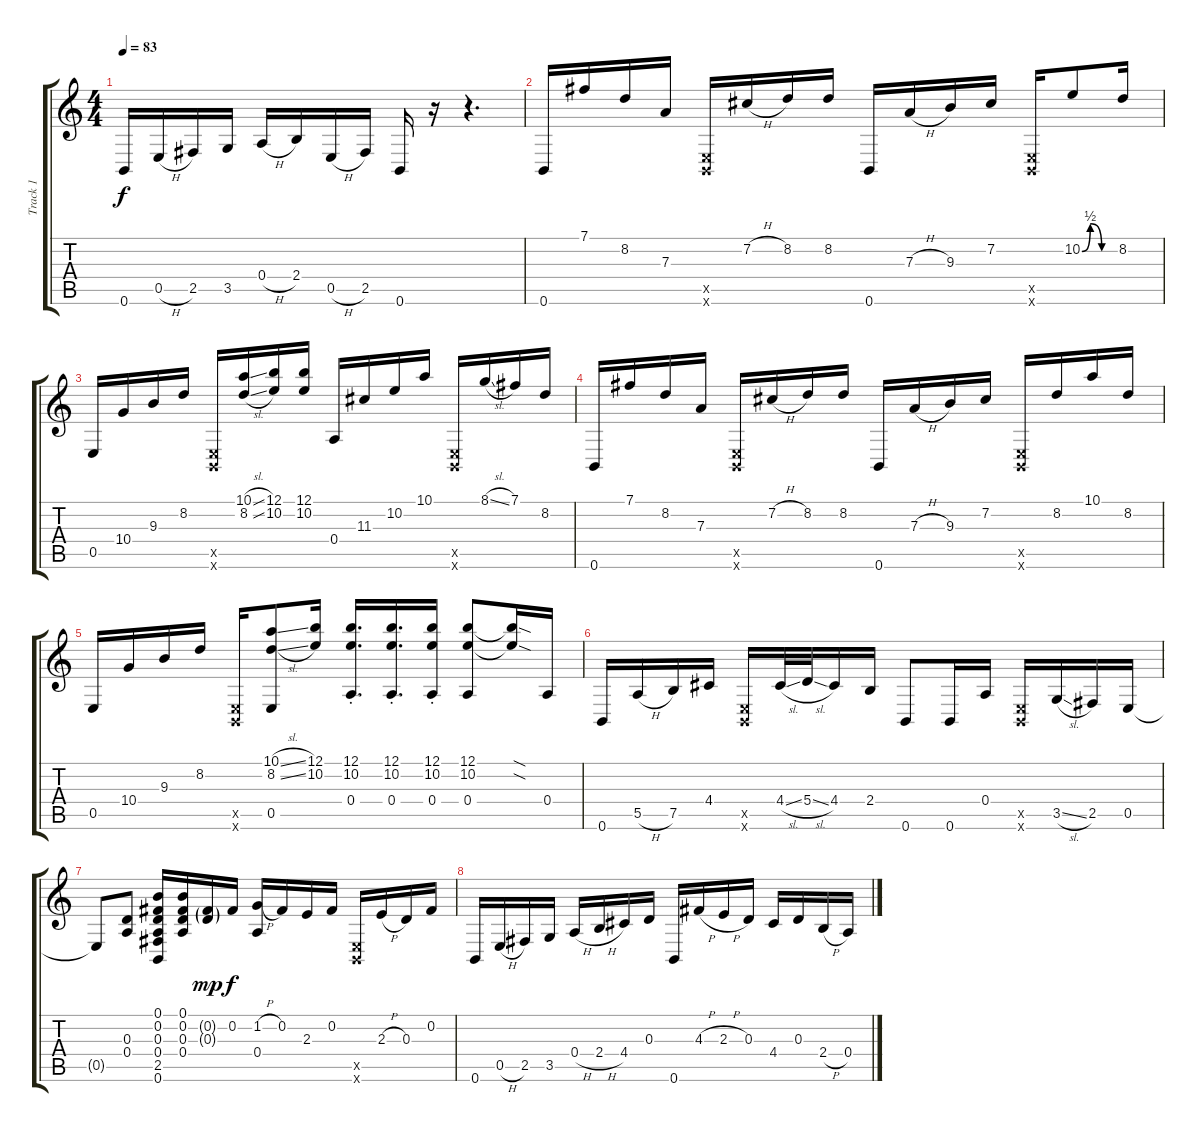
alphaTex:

\track ("Track 1" "Track 1") {instrument acousticguitarsteel}
\staff {score tabs}
\tuning (B3 Gb3 D3 A2 E2 B1) {hide}
\ts (4 4)
\tempo 83
\clef g2
\ks c
0.6.16{dy f} 0.5{h}.16 2.5.16 3.5.16 0.4{h}.16 2.4.16 0.5{h}.16 2.5.16 0.6.16 r.16 r.4{d} |
0.6.16 7.1.16 8.2.16 7.3.16 (0.5{x} 0.6{x}).16 7.2{h}.16 8.2.16 8.2.16 0.6.16 7.3{h}.16 9.3.16 7.2.16 (0.5{x} 0.6{x}).16 10.2{be (custom 0 0 15 2 36 0 60 0)}.8 8.2.16 |
0.5.16 10.4.16 9.3.16 8.2.16 (0.5{x} 0.6{x}).16 (10.1{sl} 8.2{sl}).16 (12.1 10.2).16 (12.1 10.2).16 0.4.16 11.3.16 10.2.16 10.1.16 (0.5{x} 0.6{x}).16 8.1{sl}.16 7.1.16 8.2.16 |
0.6.16 7.1.16 8.2.16 7.3.16 (0.5{x} 0.6{x}).16 7.2{h}.16 8.2.16 8.2.16 0.6.16 7.3{h}.16 9.3.16 7.2.16 (0.5{x} 0.6{x}).16 8.2.16 10.1.16 8.2.16 |
0.5.16 10.4.16 9.3.16 8.2.16 (0.5{x} 0.6{x}).16 (10.1{sl} 8.2{sl} 0.5).8 (12.1 10.2).16 (12.1{st} 10.2{st} 0.4{st}).16{d} (12.1{st} 10.2{st} 0.4{st}).16{d} (12.1{st} 10.2{st} 0.4{st}).16 (12.1 10.2 0.4).8 (12.1{sod t} 10.2{sod t}).16 0.4.16 |
0.6.16 5.5{h}.16 7.5.16 4.4.16 (0.5{x} 0.6{x}).16 4.4{sl}.32 5.4{sl}.32 4.4.16 2.4.16 0.6.8 0.6.16 0.4.16 (0.5{x} 0.6{x}).16 3.5{sl}.16 2.5.16 0.5.16 |
0.5{t}.8 (0.3 0.4).8 (0.1 0.2 0.3 0.4 2.5 0.6).16 (0.1 0.2 0.3 0.4).16 (0.2{g} 0.3{g}).16{dy mp} 0.2.16{dy f} (1.2{h} 0.4).16 0.2.16 2.3.16 0.2.16 (0.5{x} 0.6{x}).16 2.3{h}.16 0.3.16 0.2.16 |
0.6.16 0.5{h}.16 2.5.16 3.5.16 0.4{h}.16 2.4{h}.16 4.4.16 0.3.16 0.6.16 4.3{h}.16 2.3{h}.16 0.3.16 4.4.16 0.3.16 2.4{h}.16 0.4.16
